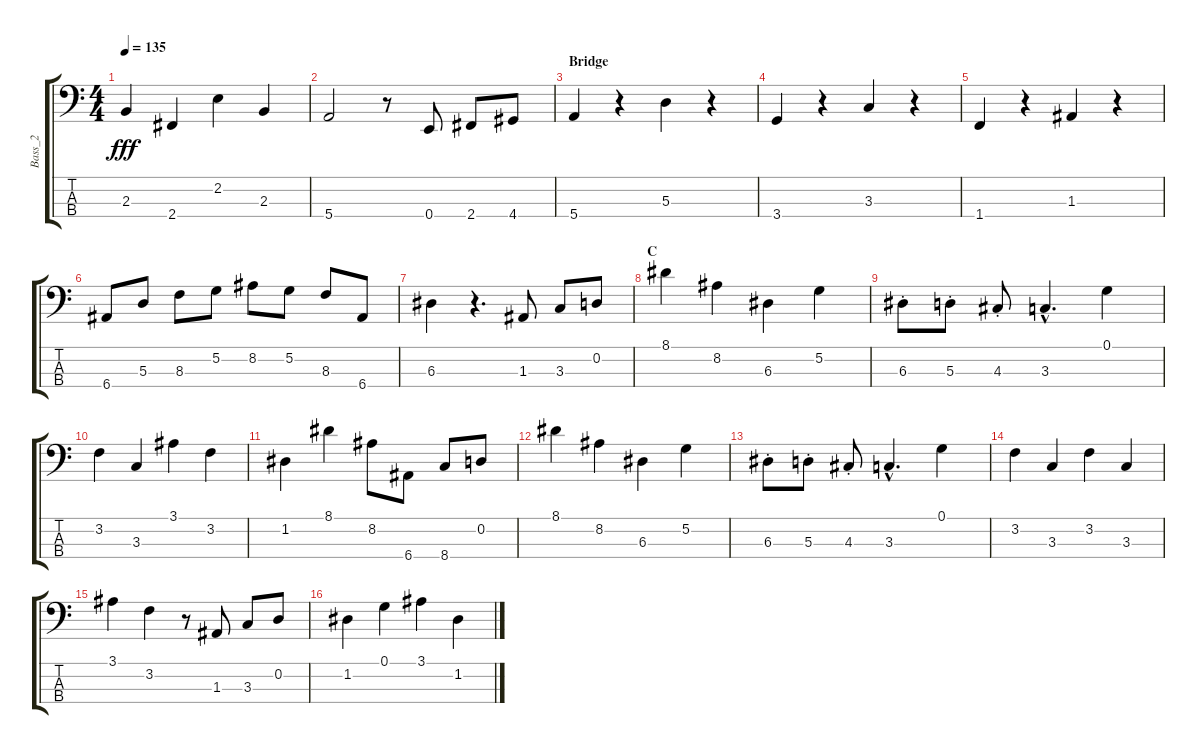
\track ("Bass_2" "Bass_2") {instrument acousticbass}
\staff {score tabs}
\tuning (G2 D2 A1 E1) {hide}
\ts (4 4)
\tempo 135
\clef f4
\ks c
2.3.4{dy fff} 2.4.4 2.2.4 2.3.4 |
5.4.2 r.8 0.4.8 2.4.8 4.4.8 |
\section ("" "Bridge")
5.4.4 r.4 5.3.4 r.4 |
3.4.4 r.4 3.3.4 r.4 |
1.4.4 r.4 1.3.4 r.4 |
6.4.8 5.3.8 8.3.8 5.2.8 8.2.8 5.2.8 8.3.8 6.4.8 |
6.3.4 r.4{d} 1.3.8 3.3.8 0.2.8 |
\section ("" "C")
8.1.4 8.2.4 6.3.4 5.2.4 |
6.3{st}.8 5.3{st}.8 4.3{st}.8 3.3{hac}.4{d} 0.1.4 |
3.2.4 3.3.4 3.1.4 3.2.4 |
1.2.4 8.1.4 8.2.8 6.4.8 8.4.8 0.2.8 |
8.1.4 8.2.4 6.3.4 5.2.4 |
6.3{st}.8 5.3{st}.8 4.3{st}.8 3.3{hac}.4{d} 0.1.4 |
3.2.4 3.3.4 3.2.4 3.3.4 |
3.1.4 3.2.4 r.8 1.3.8 3.3.8 0.2.8 |
1.2.4 0.1.4 3.1.4 1.2.4
